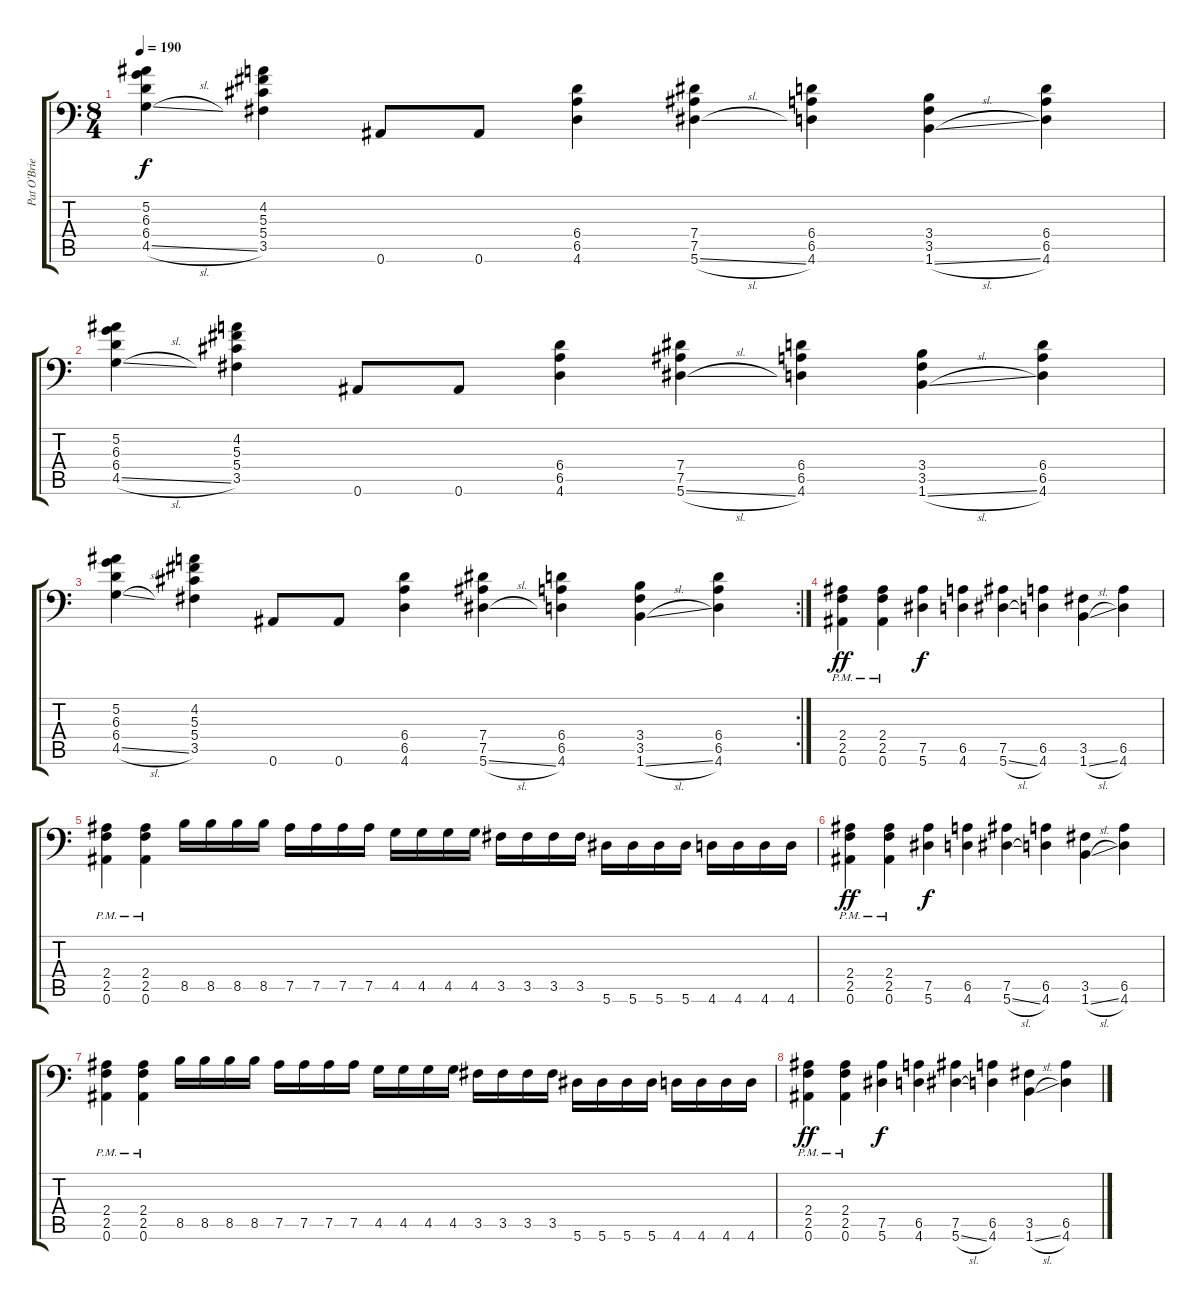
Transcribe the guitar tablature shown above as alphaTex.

\track ("Pat O'Brien" "Pat O'Brie") {instrument distortionguitar}
\staff {score tabs}
\tuning (Bb3 F3 Db3 Ab2 Eb2 Bb1) {hide}
\ts (8 4)
\tempo 190
\clef f4
\ks c
(5.2 6.3 6.4 4.5{sl}).4{dy f} (4.2 5.3 5.4 3.5).4 0.6.8 0.6.8 (6.4 6.5 4.6).4 (7.4 7.5 5.6{sl}).4 (6.4 6.5 4.6).4 (3.4 3.5 1.6{sl}).4 (6.4 6.5 4.6).4 |
(5.2 6.3 6.4 4.5{sl}).4 (4.2 5.3 5.4 3.5).4 0.6.8 0.6.8 (6.4 6.5 4.6).4 (7.4 7.5 5.6{sl}).4 (6.4 6.5 4.6).4 (3.4 3.5 1.6{sl}).4 (6.4 6.5 4.6).4 |
\rc 2
(5.2 6.3 6.4 4.5{sl}).4 (4.2 5.3 5.4 3.5).4 0.6.8 0.6.8 (6.4 6.5 4.6).4 (7.4 7.5 5.6{sl}).4 (6.4 6.5 4.6).4 (3.4 3.5 1.6{sl}).4 (6.4 6.5 4.6).4 |
(2.4 2.5 0.6{pm}).4{dy ff} (2.4 2.5 0.6{pm}).4 (7.5 5.6).4{dy f} (6.5 4.6).4 (7.5 5.6{sl}).4 (6.5 4.6).4 (3.5 1.6{sl}).4 (6.5 4.6).4 |
(2.4 2.5 0.6{pm}).4 (2.4 2.5 0.6{pm}).4 8.5.16 8.5.16 8.5.16 8.5.16 7.5.16 7.5.16 7.5.16 7.5.16 4.5.16 4.5.16 4.5.16 4.5.16 3.5.16 3.5.16 3.5.16 3.5.16 5.6.16 5.6.16 5.6.16 5.6.16 4.6.16 4.6.16 4.6.16 4.6.16 |
(2.4 2.5 0.6{pm}).4{dy ff} (2.4 2.5 0.6{pm}).4 (7.5 5.6).4{dy f} (6.5 4.6).4 (7.5 5.6{sl}).4 (6.5 4.6).4 (3.5 1.6{sl}).4 (6.5 4.6).4 |
(2.4 2.5 0.6{pm}).4 (2.4 2.5 0.6{pm}).4 8.5.16 8.5.16 8.5.16 8.5.16 7.5.16 7.5.16 7.5.16 7.5.16 4.5.16 4.5.16 4.5.16 4.5.16 3.5.16 3.5.16 3.5.16 3.5.16 5.6.16 5.6.16 5.6.16 5.6.16 4.6.16 4.6.16 4.6.16 4.6.16 |
(2.4 2.5 0.6{pm}).4{dy ff} (2.4 2.5 0.6{pm}).4 (7.5 5.6).4{dy f} (6.5 4.6).4 (7.5 5.6{sl}).4 (6.5 4.6).4 (3.5 1.6{sl}).4 (6.5 4.6).4
